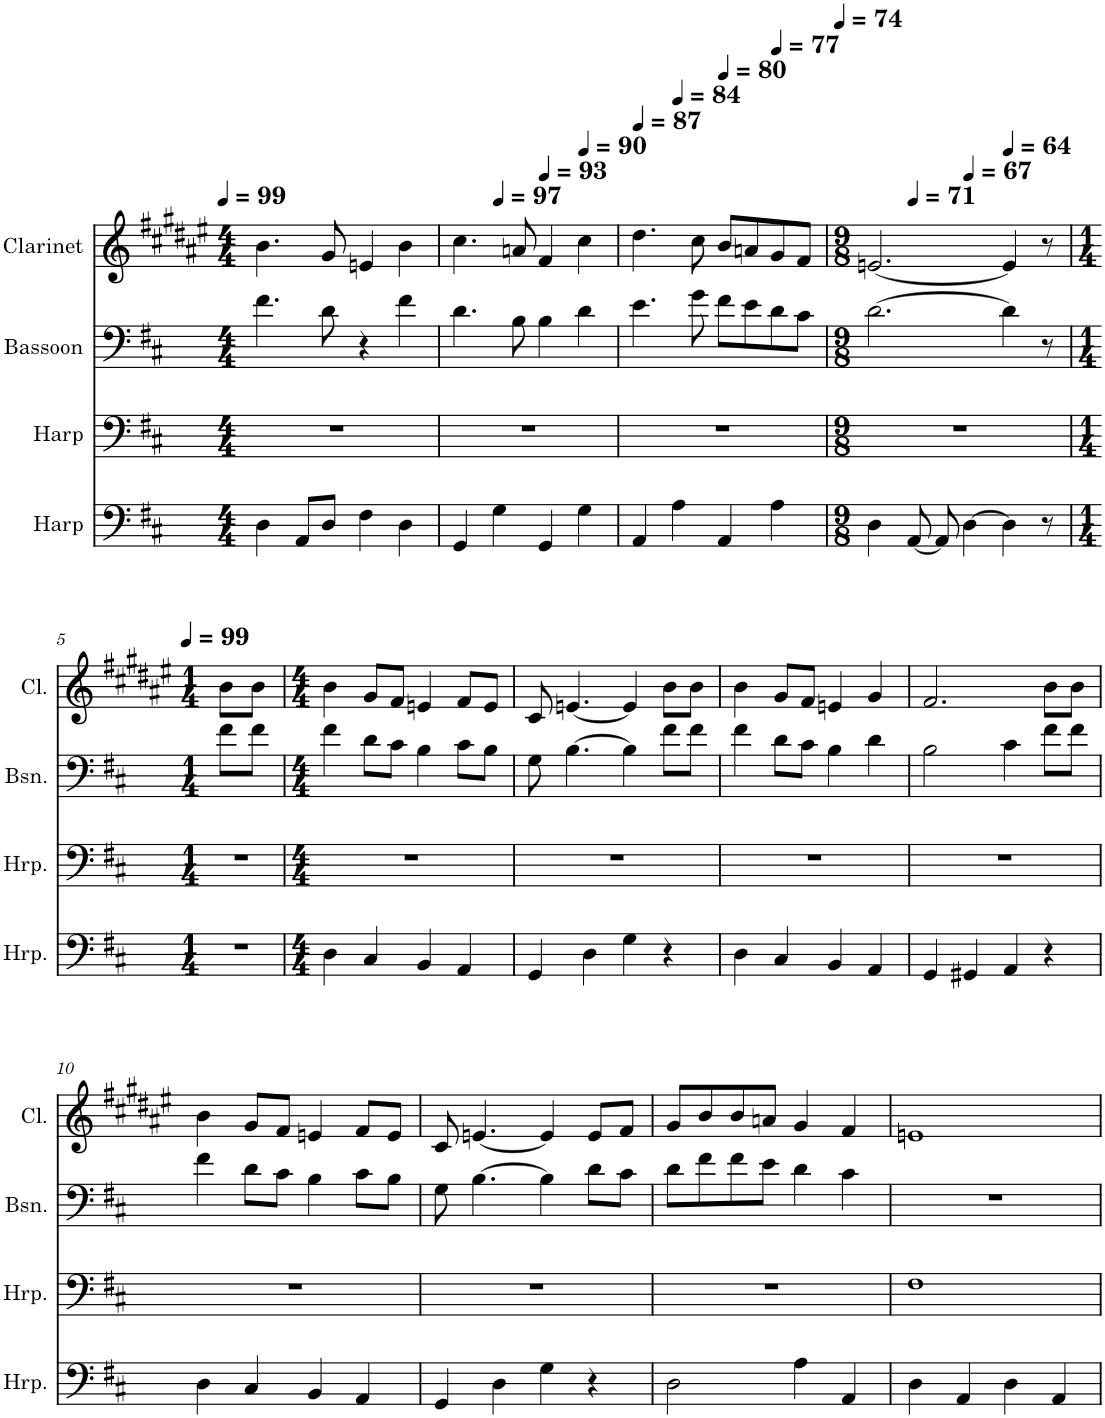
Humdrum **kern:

**kern	**kern	**kern	**kern
*part4	*part3	*part2	*part1
*staff4	*staff3	*staff2	*staff1
*I"Harp	*I"Harp	*I"Bassoon	*I"Clarinet
*I'Hrp.	*I'Hrp.	*I'Bsn.	*I'Cl.
*clefF4	*clefF4	*clefF4	*clefG2
*	*	*	*Trd1c2
*k[f#c#]	*k[f#c#]	*k[f#c#]	*k[f#c#g#d#a#e#]
*M4/4	*M4/4	*M4/4	*M4/4
*MM99	*MM99	*MM99	*MM99
=1	=1	=1	=1
4D\	1r	4.f#\	4.b\
8AA/L	.	.	.
8D/J	.	8d\	8g#/
4F#\	.	4r	4en/
4D\	.	4f#\	4b\
=2	=2	=2	=2
*	*	*	*^
4GG/	1r	4.d\	4.cc#\	4ryy
*	*	*	*MM97	*
4G\	.	.	.	2.ryy
.	.	8B\	8an/	.
*	*	*	*MM93	*
4GG/	.	4B\	4f#/	.
*	*	*	*MM90	*
4G\	.	4d\	4cc#\	.
=3	=3	=3	=3	=3
*	*	*	*MM87	*
4AA/	1r	4.e\	4.dd#\	4ryy
*	*	*	*MM84	*
4A\	.	.	.	2.ryy
.	.	8g\	8cc#\	.
*	*	*	*MM80	*
4AA/	.	8f#\L	8b/L	.
.	.	8e\	8an/	.
*	*	*	*MM77	*
4A\	.	8d\	8g#/	.
.	.	8c#\J	8f#/J	.
*	*	*	*v	*v
=4	=4	=4	=4
*M9/8	*M9/8	*M9/8	*M9/8
*	*	*	*MM74
*	*	*	*^
*	*	*	*	*^
4D\	8%9r	[2.d\	[2.en/	4ryy	2ryy
*	*	*	*MM71	*	*
[8AA/	.	.	.	2..ryy	.
8AA/]	.	.	.	.	.
*	*	*	*MM67	*	*
[4D\	.	.	.	.	2ryy
*	*	*	*MM64	*	*
4D\]	.	4d\]	4e/]	.	.
8r	.	8r	8r	.	8ryy
*	*	*	*v	*v	*v
!!LO:LB:g=z
=5	=5	=5	=5
*M1/4	*M1/4	*M1/4	*M1/4
*	*	*	*MM99
4r	4r	8f#\L	8b\L
.	.	8f#\J	8b\J
=6	=6	=6	=6
*M4/4	*M4/4	*M4/4	*M4/4
4D\	1r	4f#\	4b\
4C#/	.	8d\L	8g#/L
.	.	8c#\J	8f#/J
4BB/	.	4B\	4en/
4AA/	.	8c#\L	8f#/L
.	.	8B\J	8e/J
=7	=7	=7	=7
4GG/	1r	8G\	8c#/
.	.	[4.B\	[4.en/
4D\	.	.	.
4G\	.	4B\]	4e/]
4r	.	8f#\L	8b\L
.	.	8f#\J	8b\J
=8	=8	=8	=8
4D\	1r	4f#\	4b\
4C#/	.	8d\L	8g#/L
.	.	8c#\J	8f#/J
4BB/	.	4B\	4en/
4AA/	.	4d\	4g#/
=9	=9	=9	=9
4GG/	1r	2B\	2.f#/
4GG#X/	.	.	.
4AA/	.	4c#\	.
4r	.	8f#\L	8b\L
.	.	8f#\J	8b\J
!!LO:LB:g=z
=10	=10	=10	=10
4D\	1r	4f#\	4b\
4C#/	.	8d\L	8g#/L
.	.	8c#\J	8f#/J
4BB/	.	4B\	4en/
4AA/	.	8c#\L	8f#/L
.	.	8B\J	8e/J
=11	=11	=11	=11
4GG/	1r	8G\	8c#/
.	.	[4.B\	[4.en/
4D\	.	.	.
4G\	.	4B\]	4e/]
4r	.	8d\L	8e/L
.	.	8c#\J	8f#/J
=12	=12	=12	=12
2D\	1r	8d\L	8g#/L
.	.	8f#\	8b/
.	.	8f#\	8b/
.	.	8e\J	8an/J
4A\	.	4d\	4g#/
4AA/	.	4c#\	4f#/
=13	=13	=13	=13
4D\	1F#	1r	1en
4AA/	.	.	.
4D\	.	.	.
4AA/	.	.	.
=	=	=	=
*-	*-	*-	*-
